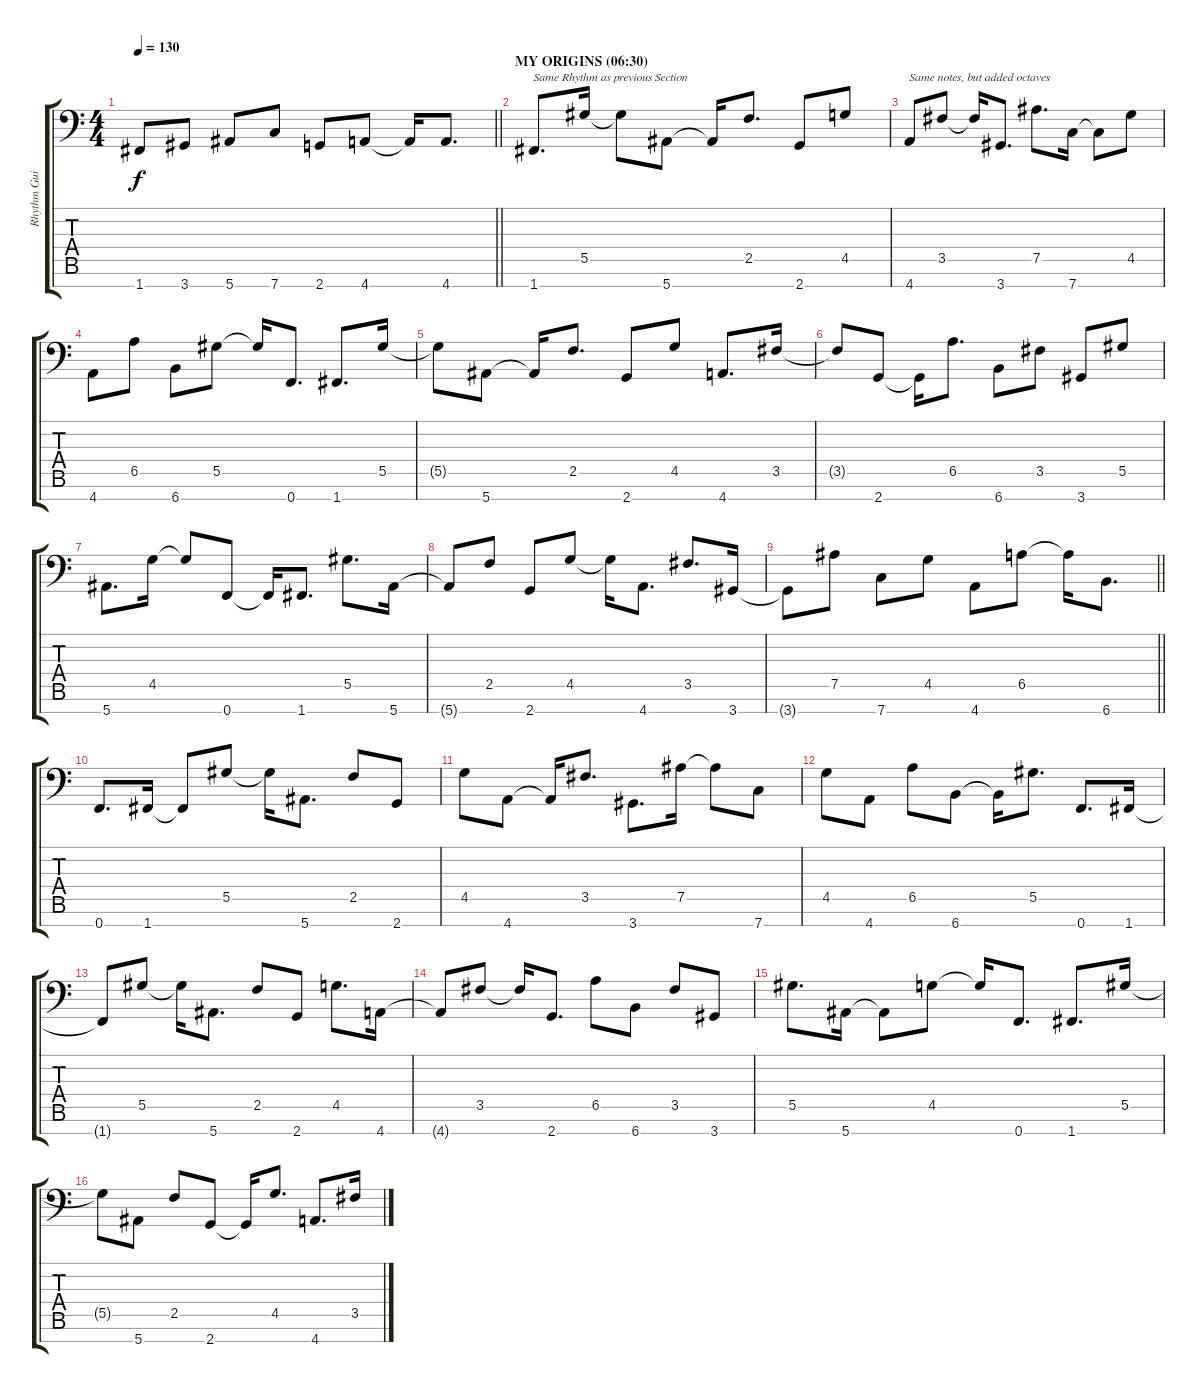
\track ("Rhythm Guitar 1 (Marten Hagstrom)" "Rhythm Gui") {instrument distortionguitar}
\staff {score tabs}
\tuning (Bb3 F3 Db3 Ab2 Eb2 Bb1 F1) {hide}
\ts (4 4)
\tempo 130
\clef f4
\barLineRight lightlight
\ks c
1.7{t}.8{dy f} 3.7.8 5.7.8 7.7.8 2.7.8 4.7.8 4.7{t}.16 4.7.8{d} |
\section ("" "MY ORIGINS (06:30)")
1.7.8{d txt "Same Rhythm as previous Section"} 5.5.16 5.5{t}.8 5.7.8 5.7{t}.16 2.5.8{d} 2.7.8 4.5.8 |
4.7.8{txt "Same notes, but added octaves"} 3.5.8 3.5{t}.16 3.7.8{d} 7.5.8{d} 7.7.16 7.7{t}.8 4.5.8 |
4.7.8 6.5.8 6.7.8 5.5.8 5.5{t}.16 0.7.8{d} 1.7.8{d} 5.5.16 |
5.5{t}.8 5.7.8 5.7{t}.16 2.5.8{d} 2.7.8 4.5.8 4.7.8{d} 3.5.16 |
3.5{t}.8 2.7.8 2.7{t}.16 6.5.8{d} 6.7.8 3.5.8 3.7.8 5.5.8 |
5.7.8{d} 4.5.16 4.5{t}.8 0.7.8 0.7{t}.16 1.7.8{d} 5.5.8{d} 5.7.16 |
5.7{t}.8 2.5.8 2.7.8 4.5.8 4.5{t}.16 4.7.8{d} 3.5.8{d} 3.7.16 |
\barLineRight lightlight
3.7{t}.8 7.5.8 7.7.8 4.5.8 4.7.8 6.5.8 6.5{t}.16 6.7.8{d} |
0.7.8{d} 1.7.16 1.7{t}.8 5.5.8 5.5{t}.16 5.7.8{d} 2.5.8 2.7.8 |
4.5.8 4.7.8 4.7{t}.16 3.5.8{d} 3.7.8{d} 7.5.16 7.5{t}.8 7.7.8 |
4.5.8 4.7.8 6.5.8 6.7.8 6.7{t}.16 5.5.8{d} 0.7.8{d} 1.7.16 |
1.7{t}.8 5.5.8 5.5{t}.16 5.7.8{d} 2.5.8 2.7.8 4.5.8{d} 4.7.16 |
4.7{t}.8 3.5.8 3.5{t}.16 2.7.8{d} 6.5.8 6.7.8 3.5.8 3.7.8 |
5.5.8{d} 5.7.16 5.7{t}.8 4.5.8 4.5{t}.16 0.7.8{d} 1.7.8{d} 5.5.16 |
5.5{t}.8 5.7.8 2.5.8 2.7.8 2.7{t}.16 4.5.8{d} 4.7.8{d} 3.5.16
